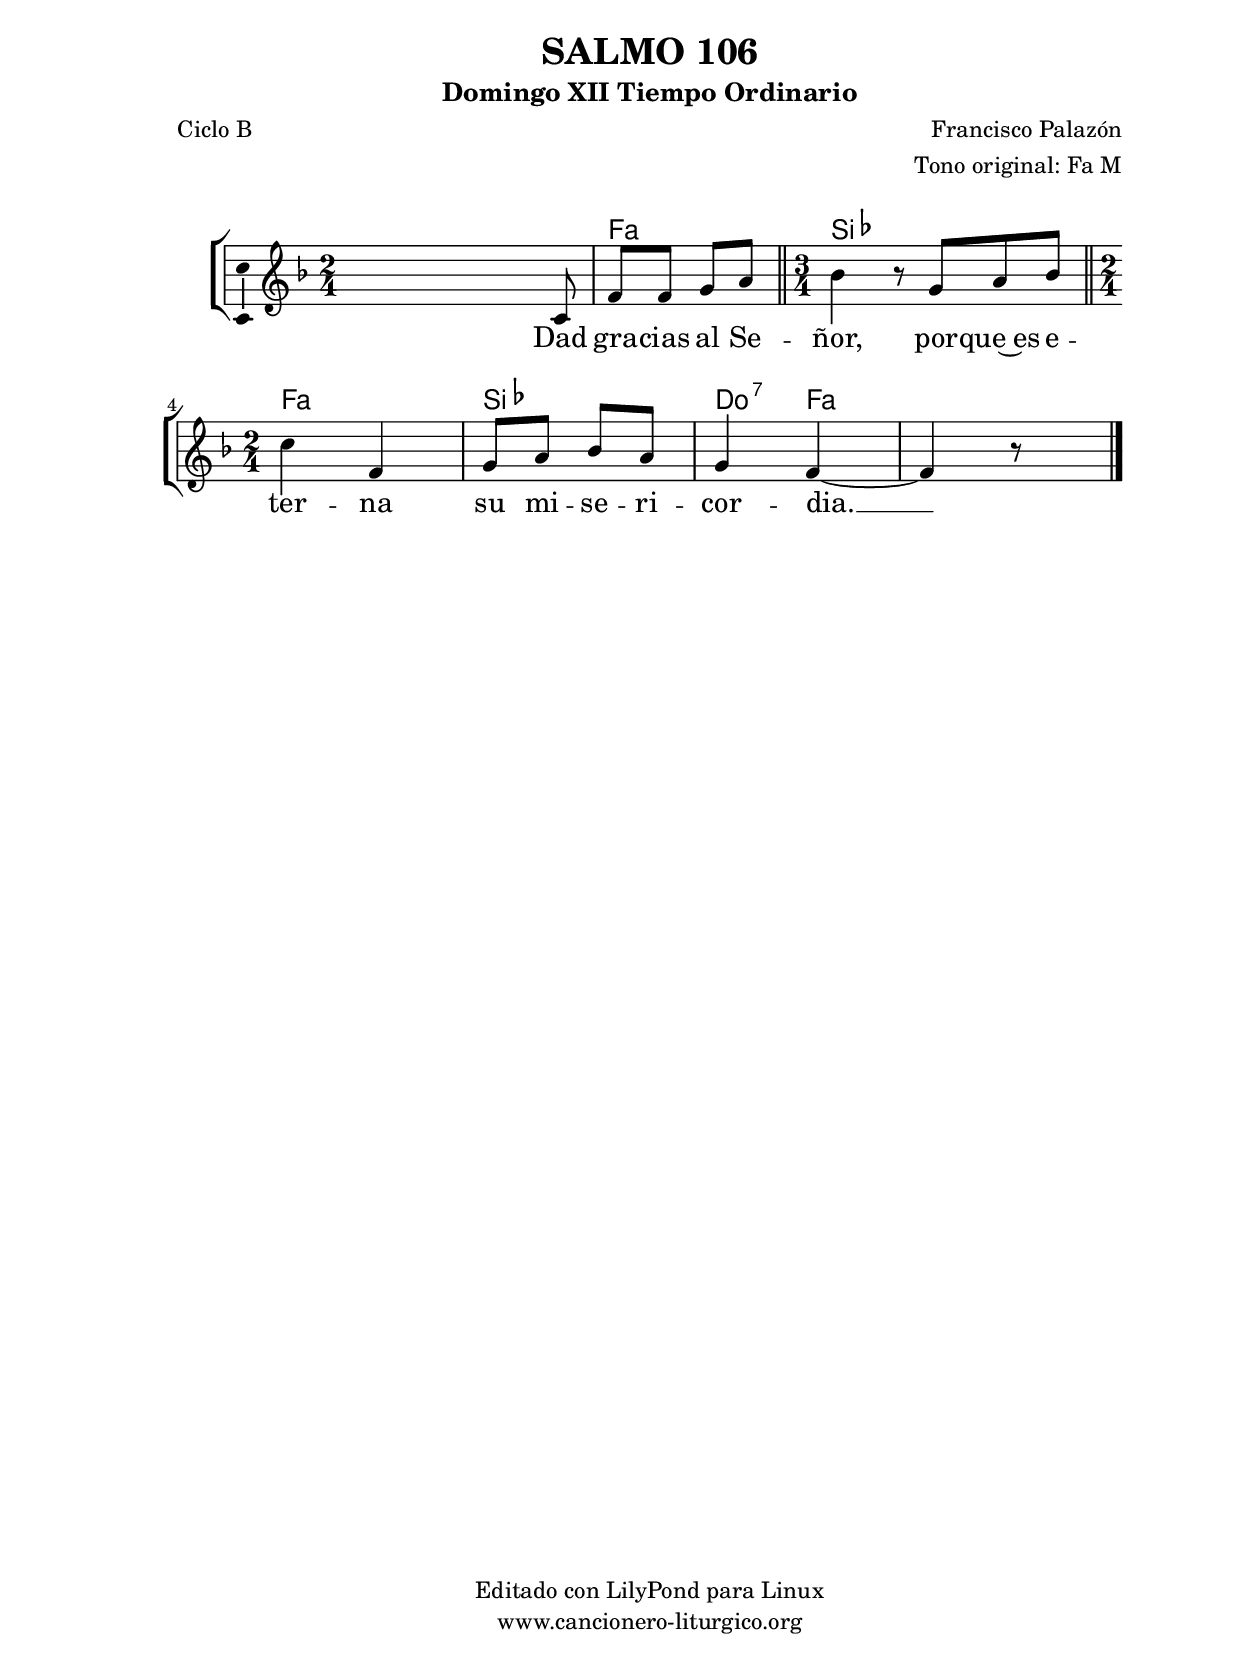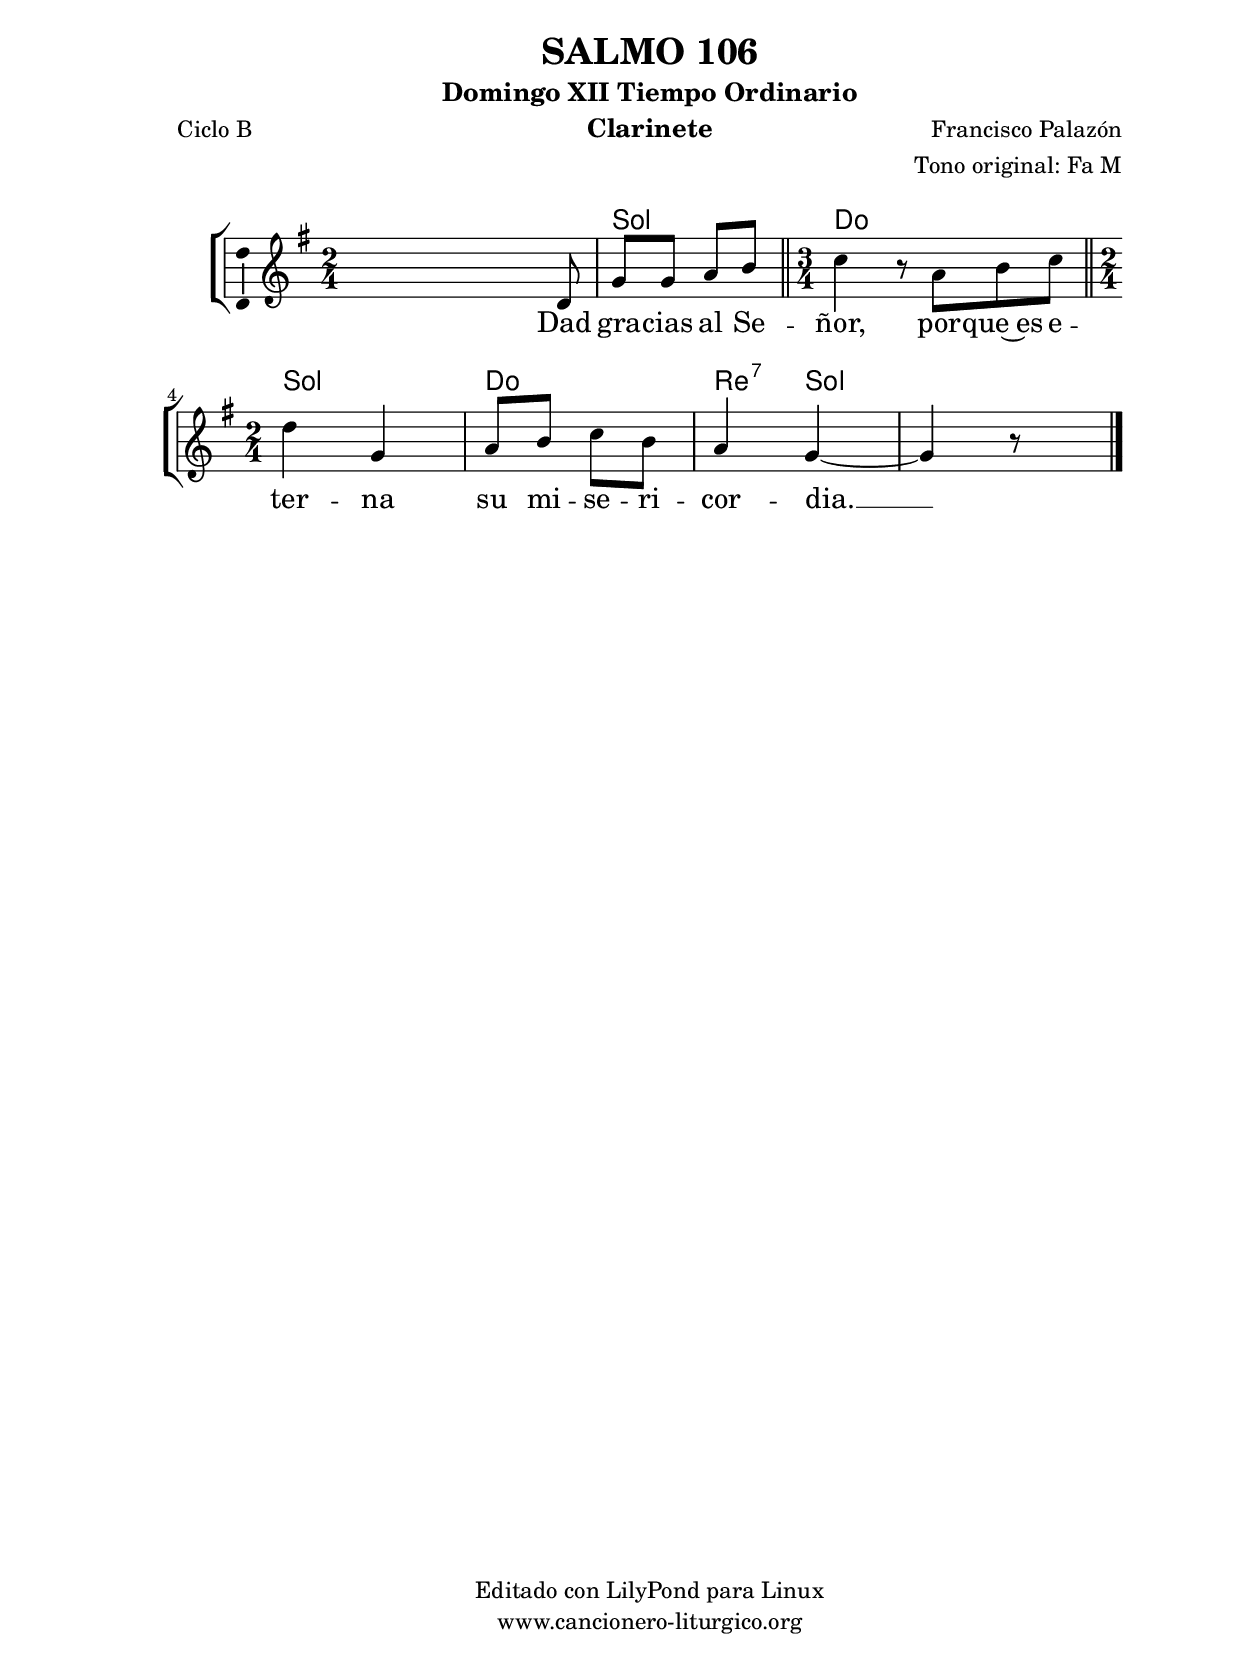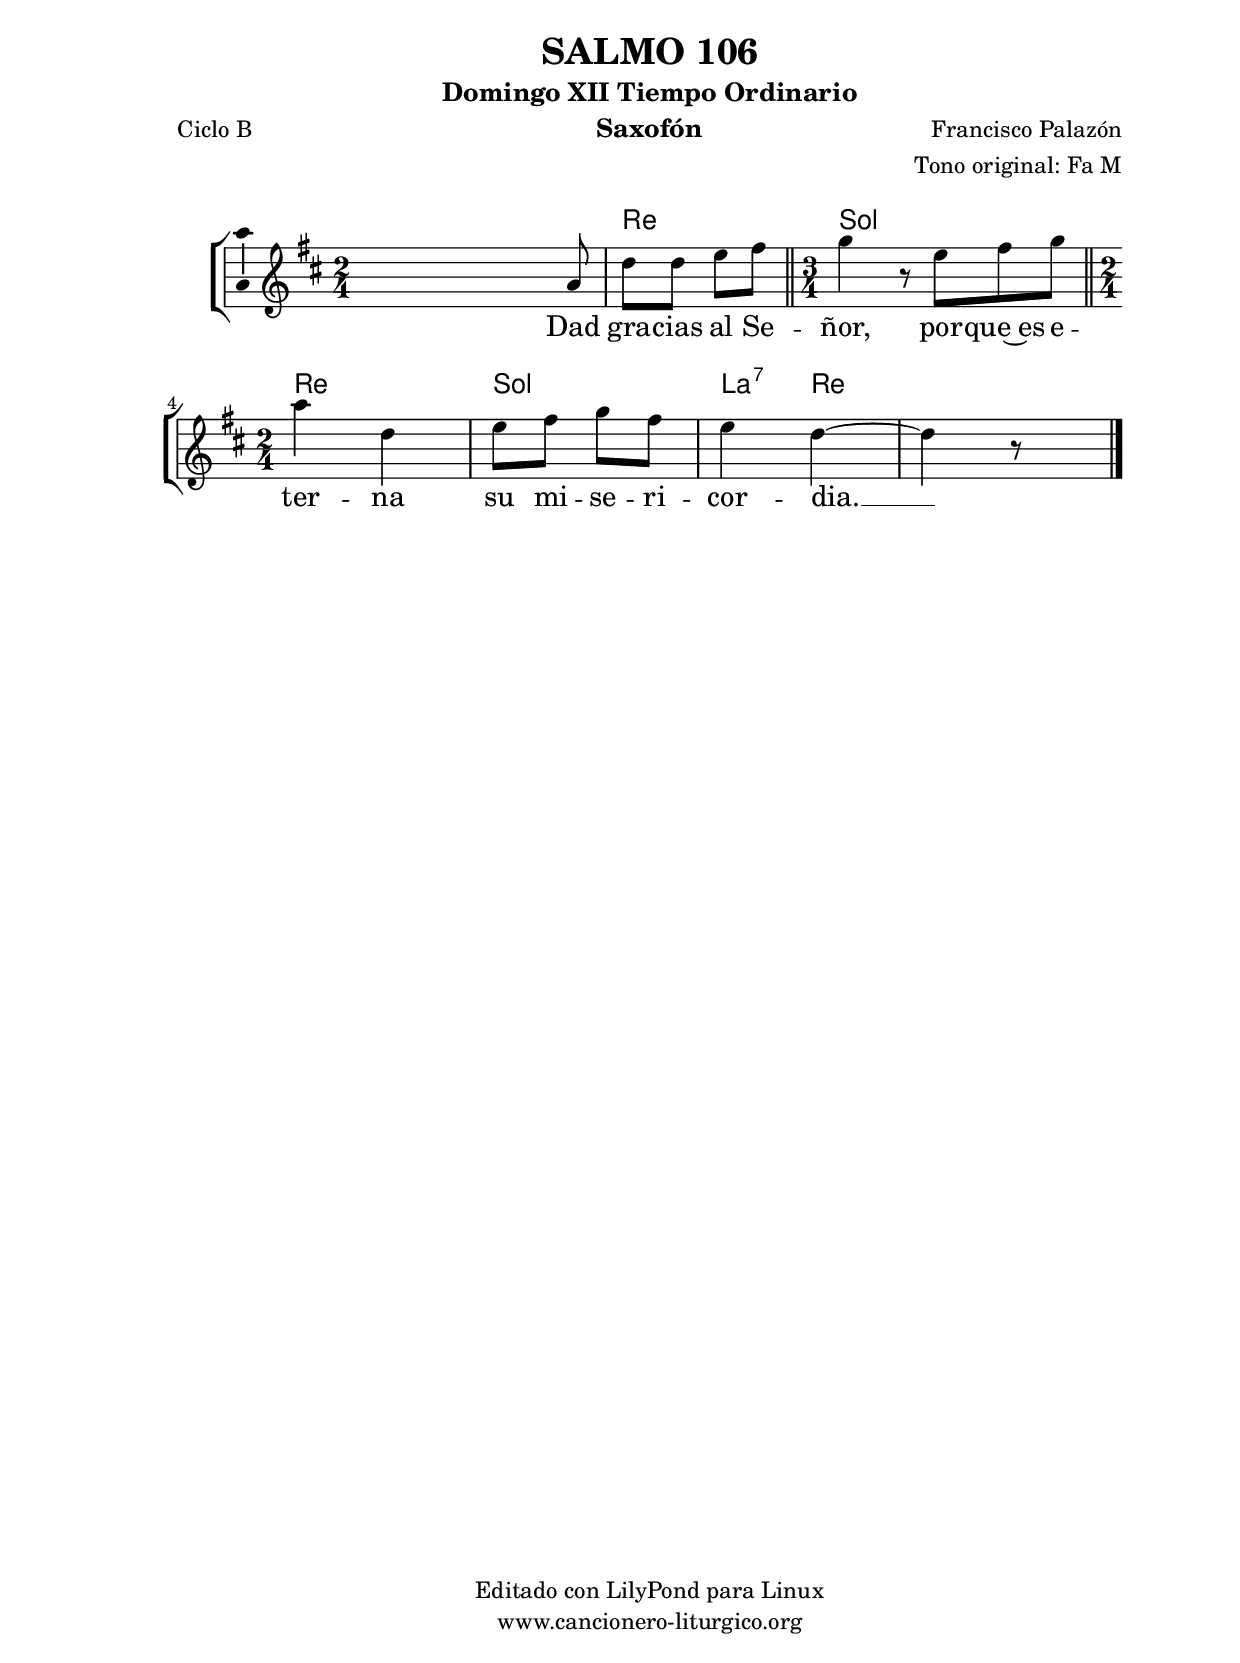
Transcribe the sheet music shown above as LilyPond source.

%
%para convertir .midi en .wav:
%timidity filename.midi -Ow -o finename.wav
%
%
%Para convertir de .wav a .mp3:
%lame -h -m j filename.wav
%
%
%para escuchar el midi:
%timidity nombrefichero.midi
%


%versión de lilypond para la que se ha escrito esta partitura:
\version "2.16.0"

	%Tamaño papel
	#(set-default-paper-size "a4")
	%Tamaño partitura
	#(set-global-staff-size 20)
	%No responde al pulsar sobre una nota
	#(ly:set-option 'point-and-click #f)

%parámetros del encabezamiento:
\header {
	title = "SALMO 106"
	subtitle = "Domingo XII Tiempo Ordinario"
	composer = "Francisco Palazón"
	poet = "Ciclo B"
	meter = ""
	arranger = "Tono original: Fa M"
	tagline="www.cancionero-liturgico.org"
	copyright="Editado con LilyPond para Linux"
	tiempo = "Ordinario"
	usos = "Salmo"
	letra = "Dad gracias al Señor, porque es eterna su misericordia."
	}

%parámetros asociados al papel:
\paper  {
	oddHeaderMarkup = \markup {\fill-line { \on-the-fly #not-first-page \fromproperty #'header:title \on-the-fly #not-first-page \fromproperty #'header:composer }}
	evenHeaderMarkup = \markup {\fill-line { \fromproperty #'header:composer \fromproperty #'header:title }}
	#(set-paper-size "a4")
	print-page-number = ##f
	first-page-number = 1
	print-first-page-number = ##f
%	head-separation = 3.0 \cm
	top-margin = 2.0 \cm
	bottom-margin = 0.5\cm
%%%	bottom-margin = -1.0\cm
	left-margin = 3.0 \cm
	line-width = 16.0 \cm 
	indent = 8\mm
	interscoreline = 2.\mm
	between-system-space = 15\mm
%	para que las partituras no llenen la hoja:
	ragged-bottom = ##t
%	idem para la última hoja:
	ragged-last-bottom = ##f
%	para que las partituras llenen el ancho del papel:
	ragged-last = ##f
	after-title-space = 2.5 \cm
%page-count=1
%system-count=8

	%Flexible Vertical Spacing
%	markup-markup-spacing =
%	#'((basic-distance . 15) (minimum-distance . 15) (padding . 3))
	markup-system-spacing =
	#'((basic-distance . 15) (minimum-distance . 15) (padding . 3))
	system-system-spacing =
	#'((basic-distance . 15) (minimum-distance . 15) (padding . 3))
	score-system-spacing =
	#'((basic-distance . 15) (minimum-distance . 15) (padding . 5))
%	top-system-spacing = % header
%	#'((basic-distance . 8) (minimum-distance . 0) (padding . 3))
%	top-markup-spacing =
%	#'((basic-distance . 20) (minimum-distance . 20) (padding . 3))
	last-bottom-spacing = % footer
	#'((basic-distance . 5) (minimum-distance . 5) (padding . 3))
%	score-markup-spacing =
%	#'((basic-distance . 16) (minimum-distance . 13) (padding . 3))

	}


%parámetros que afectan a toda la partitura:
global =  {
	%clave de sol (G):
	\clef G
	%armadura:
%	\transpose a bes
	\key f \major
	\tempo 4=90
	\set Score.tempoHideNote = ##t
	}


acordes = {
	\italianChords
	\chordmode {
%	\transpose a bes
{

s2
f2 bes2. f2 bes c4:7 f s2

	}
	}
}


melodia = 
%	\transpose a bes
{
	\relative c'{

\time 2/4
s4 s8 c8
f8 f g a

\bar "||"
\time 3/4
bes4 r8 g8 a bes

\bar "||"
\time 2/4
c4 f,
g8 a bes a
g4 f~
f4 r8 s8

	\bar "|."
	}
	}


texto = \lyricmode {
Dad gra -- cias al Se -- ñor,
por -- que~es e -- ter -- na su mi -- se -- ri -- cor -- dia. __
	}


acordesStaff = \context ChordNames = acordesStaff <<
	\set chordChanges = ##t
	\acordes
	>>


vozStaff = \context Voice = vozStaff
\with {\consists "Ambitus_engraver"}
<<
%	\set Staff.instrumentName = ""
%	\set Staff.shortInstrumentName = ""
%	\set Staff.midiInstrument = #"clarinet"
%	\set Staff.midiInstrument = #"cello"
%	\set Staff.midiInstrument = #"flute"
	\set Staff.midiInstrument = #"electric guitar (jazz)"
%	\set Staff.midiInstrument = #"english horn"
%	\set Staff.midiInstrument = #"violin"
%	\set Staff.midiInstrument = #"glockenspiel"
	\set Staff.midiMinimumVolume = #0.7
	\set Staff.midiMaximumVolume = #0.9
	\global
	\melodia
	>>


textoStaff = \context Lyrics = textoStaff <<
	\lyricsto vozStaff \texto
	>>

\book {
	\score {
		\context ChoirStaff {
			\override StaffGroup.SystemStartBracket #'collapse-height = #1
			\override Score.SystemStartBar #'collapse-height = #1
			<<
			\acordesStaff
			\vozStaff
			\textoStaff
			>>
			}
		\layout {
	    		\context {
				\Lyrics
				\override LyricText #'font-size = #2
				}
	   		 \context {
				\Score
				%fontSize = #3
				\override StaffSymbol #'staff-space = #(magstep +3)
				%\override Beam #'thickness = #0.55
				%\override SpacingSpanner #'spacing-increment = #1.0
				%\override Slur #'height-limit = #1.5
				}
			}
		}
	\score {
		\unfoldRepeats
		\context ChoirStaff {
			<<
			\acordesStaff
			\vozStaff
			>>
			}
		\midi {
	  		\context {
	  			\Score
				tempoWholesPerMinute = #(ly:make-moment 70 4)
				}
			}
		}
	}

%Partitura para clarinete
#(define output-suffix "C")
\book {
	\header{
		instrument = "Clarinete"
		}
	\score {
		\context ChoirStaff {
			\override StaffGroup.SystemStartBracket #'collapse-height = #1
			\override Score.SystemStartBar #'collapse-height = #1
\transpose c d
			<<
			\acordesStaff
			\vozStaff
			\textoStaff
			>>
			}
		\layout {
	    		\context {
				\Lyrics
				\override LyricText #'font-size = #2
				}
	   		 \context {
				\Score
				%fontSize = #3
				\override StaffSymbol #'staff-space = #(magstep +3)
				%\override Beam #'thickness = #0.55
				%\override SpacingSpanner #'spacing-increment = #1.0
				%\override Slur #'height-limit = #1.5
				}
			}
		}
	}

%Partitura para saxofón
#(define output-suffix "S")
\book {
	\header{
		instrument = "Saxofón"
		}
	\score {
		\context ChoirStaff {
			\override StaffGroup.SystemStartBracket #'collapse-height = #1
			\override Score.SystemStartBar #'collapse-height = #1
\transpose c a
			<<
			\acordesStaff
			\vozStaff
			\textoStaff
			>>
			}
		\layout {
	    		\context {
				\Lyrics
				\override LyricText #'font-size = #2
				}
	   		 \context {
				\Score
				%fontSize = #3
				\override StaffSymbol #'staff-space = #(magstep +3)
				%\override Beam #'thickness = #0.55
				%\override SpacingSpanner #'spacing-increment = #1.0
				%\override Slur #'height-limit = #1.5
				}
			}
		}
	}

